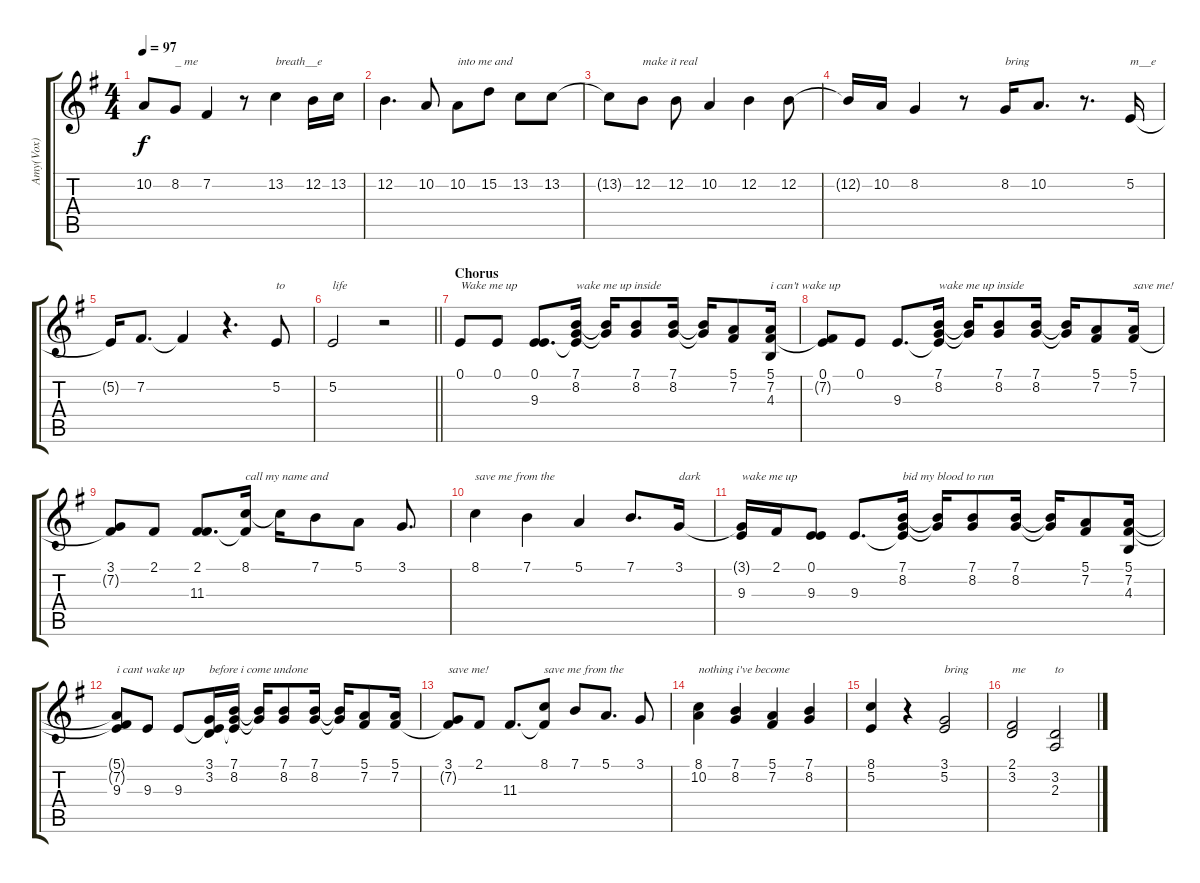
\track ("Amy(Vox)" "Amy(Vox)") {instrument oboe}
\staff {score tabs}
\tuning (E4 B3 G3 D3 A2 E2) {hide}
\ts (4 4)
\tempo 97
\clef g2
\ks g
10.2{t}.8{dy f} 8.2.8{txt "_ me"} 7.2.4 r.8 13.2.4{txt "breath__e"} 12.2.16 13.2.16 |
12.2.4{d} 10.2.8 10.2.8{txt "into me and "} 15.2.8 13.2.8 13.2.8 |
13.2{t}.8 12.2.8{txt "make it real"} 12.2.8 10.2.4 12.2.4 12.2.8 |
12.2{t}.16 10.2.16 8.2.4 r.8 8.2.16{txt "bring"} 10.2.8{d} r.8{d} 5.2.16{txt "m__e"} |
5.2{t}.16 7.2.8{d} 7.2{t}.4 r.4{d} 5.2.8{txt "to"} |
\barLineRight lightlight
5.2.2{txt "life"} r.2 |
\section ("" "Chorus")
0.1.8{txt "Wake me up"} 0.1.8 (0.1 9.3).8{d} (7.1 8.2 9.3{t}).16{txt "wake me up inside"} (7.1{t} 8.2{t}).16 (7.1 8.2).8 (7.1 8.2).16 (7.1{t} 8.2{t}).16 (5.1 7.2).8 (5.1 7.2 4.3).16{txt "i can't wake up"} |
(0.1 7.2{t}).8 0.1.8 9.3.8{d} (7.1 8.2 9.3{t}).16{txt "wake me up inside"} (7.1{t} 8.2{t}).16 (7.1 8.2).8 (7.1 8.2).16 (7.1{t} 8.2{t}).16 (5.1 7.2).8 (5.1 7.2).16{txt "save me!"} |
(3.1 7.2{t}).8 2.1.8 (2.1 11.3).8{d} (8.1 11.3{t}).16{txt "call my name and"} 8.1{t}.16 7.1.8 5.1.8 3.1.8{d} |
8.1.4{txt "save me from the"} 7.1.4 5.1.4 7.1.8{d} 3.1.16{txt "dark"} |
(3.1{t} 9.3).16{txt "wake me up"} 2.1.16 (0.1 9.3).8 9.3.8{d} (7.1 8.2 9.3{t}).16{txt "bid my blood to run"} (7.1{t} 8.2{t}).16 (7.1 8.2).8 (7.1 8.2).16 (7.1{t} 8.2{t}).16 (5.1 7.2).8 (5.1 7.2 4.3).16 |
(5.1{t} 7.2{t} 9.3).8{txt "i cant wake up"} 9.3.8 9.3.8 (3.1 3.2 9.3{t}).16{txt "before i come undone"} (7.1 8.2 9.3{t}).16 (7.1{t} 8.2{t}).16 (7.1 8.2).8 (7.1 8.2).16 (7.1{t} 8.2{t}).16 (5.1 7.2).8 (5.1 7.2).16 |
(3.1 7.2{t}).8{txt "save me!"} 2.1.8 11.3.8{d} (8.1 11.3{t}).8{txt "save me from the"} 7.1.8 5.1.8{d} 3.1.8 |
(8.1 10.2).4{txt "nothing i've become"} (7.1 8.2).4 (5.1 7.2).4 (7.1 8.2).4 |
(8.1 5.2).4 r.4 (3.1 5.2).2{txt "bring"} |
(2.1 3.2).2{txt "me"} (3.2 2.3).2{txt "to"}
